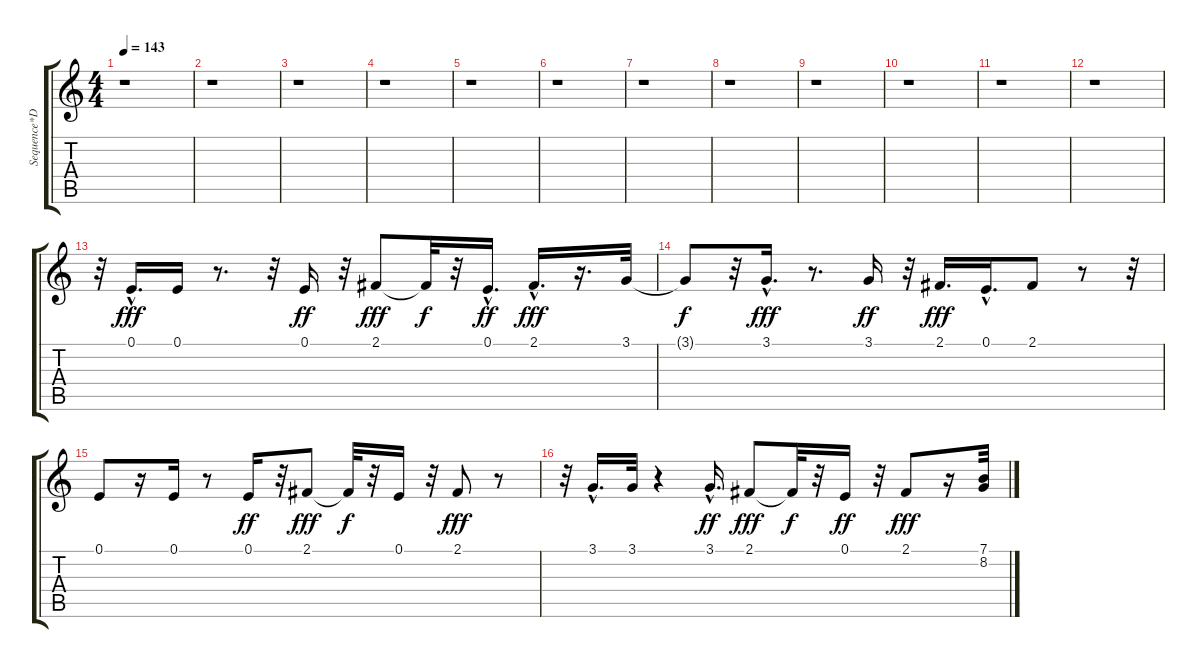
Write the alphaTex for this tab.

\track ("Sequence*Demixed 11" "Sequence*D") {instrument mutedtrumpet}
\staff {score tabs}
\tuning (E4 B3 G3 D3 A2 E2) {hide}
\ts (4 4)
\tempo 143
\clef g2
\ks c
r.1{dy f} |
r.1 |
r.1 |
r.1 |
r.1 |
r.1 |
r.1 |
r.1 |
r.1 |
r.1 |
r.1 |
r.1 |
r.32 0.1{hac}.16{d dy fff volume 14 instrument mutedtrumpet} 0.1.16 r.8{d} r.32 0.1.16{dy ff} r.32 2.1.8{dy fff} 2.1{t}.32{dy f} r.32 0.1{hac}.16{d dy ff} 2.1{hac}.16{d dy fff} r.16{d} 3.1.32 |
3.1{t}.8{dy f} r.32 3.1{hac}.16{d dy fff} r.8{d} 3.1.16{dy ff} r.32 2.1.16{d dy fff} 0.1{hac}.16{d} 2.1.8 r.8 r.32 |
0.1.8 r.16 0.1.16 r.8 0.1.16{dy ff} r.32 2.1.8{dy fff} 2.1{t}.32{dy f} r.32 0.1.16 r.32 2.1.8{dy fff} r.8 |
r.32 3.1{hac}.16{d} 3.1.32 r.4 3.1{hac}.16{d dy ff} 2.1.8{dy fff} 2.1{t}.32{dy f} r.32 0.1.16{dy ff} r.32 2.1.8{dy fff} r.16 (7.1 8.2).32
